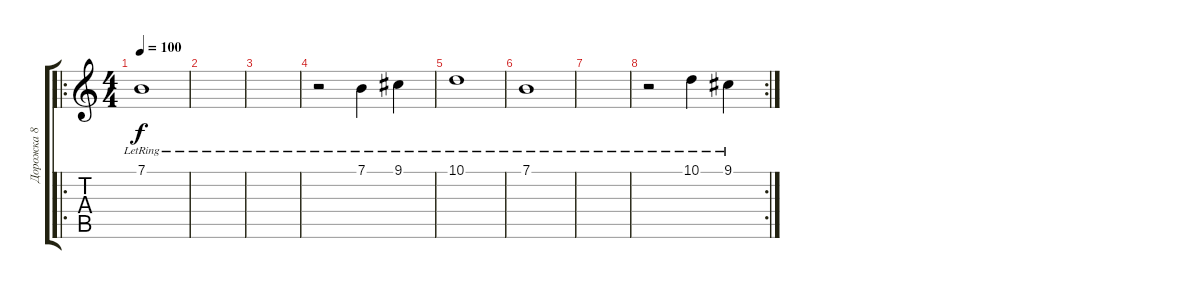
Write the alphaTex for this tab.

\track ("Дорожка 8" "Дорожка 8") {instrument orchestrahit}
\staff {score tabs}
\tuning (E4 B3 G3 D3 A2 E2) {hide}
\ro
\ts (4 4)
\tempo 100
\clef g2
\ks c
7.1{lr}.1{dy f} |
|
|
r.2 7.1{lr}.4 9.1{lr}.4 |
10.1{lr}.1 |
7.1{lr}.1 |
|
\rc 2
r.2 10.1{lr}.4 9.1{lr}.4
